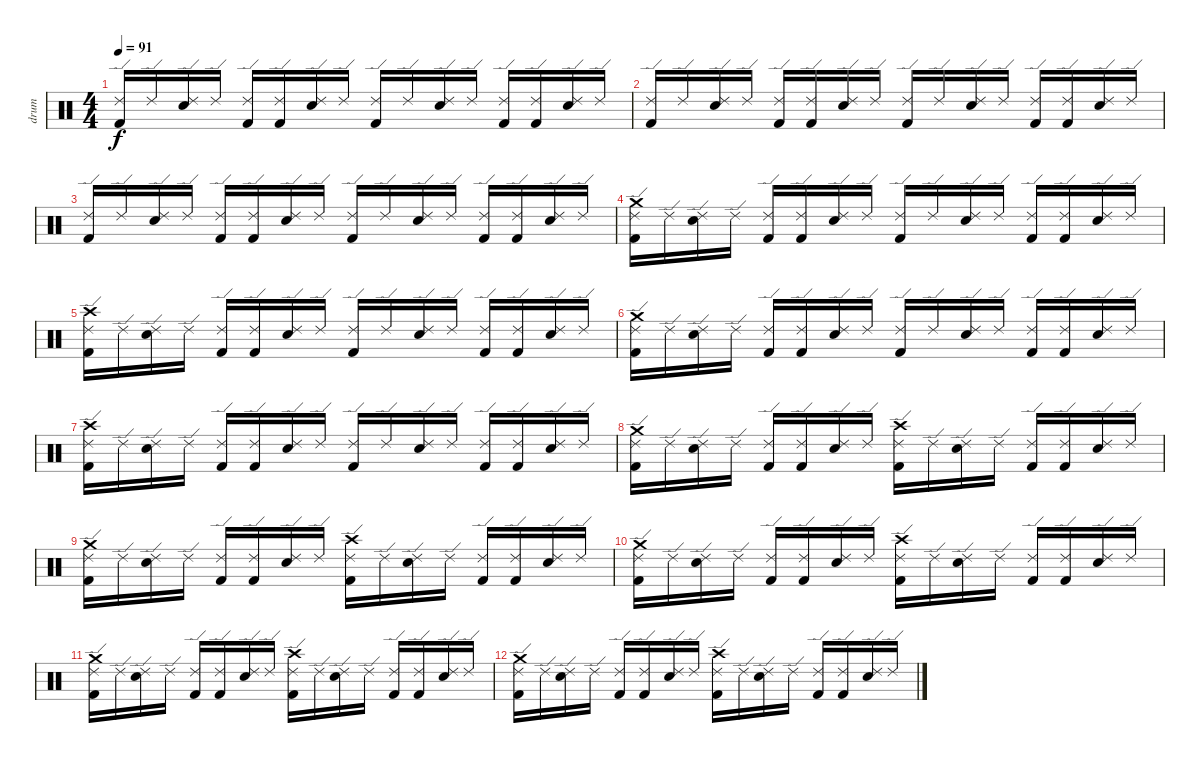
\track ("drum" "drum") {instrument percussion}
\staff {score}
\articulation defaults
\ts (4 4)
\tempo 91
\clef neutral
\ks c
("Ride (edge) 2" "Kick (hit) 2").16{dy f} "Ride (edge) 2".16 ("Ride (edge) 2" "Snare (hit) 2").16 "Ride (edge) 2".16 ("Ride (edge) 2" "Kick (hit) 2").16 ("Ride (edge) 2" "Kick (hit) 2").16 ("Ride (edge) 2" "Snare (hit) 2").16 "Ride (edge) 2".16 ("Ride (edge) 2" "Kick (hit) 2").16 "Ride (edge) 2".16 ("Ride (edge) 2" "Snare (hit) 2").16 "Ride (edge) 2".16 ("Ride (edge) 2" "Kick (hit) 2").16 ("Ride (edge) 2" "Kick (hit) 2").16 ("Ride (edge) 2" "Snare (hit) 2").16 "Ride (edge) 2".16 |
("Ride (edge) 2" "Kick (hit) 2").16 "Ride (edge) 2".16 ("Ride (edge) 2" "Snare (hit) 2").16 "Ride (edge) 2".16 ("Ride (edge) 2" "Kick (hit) 2").16 ("Ride (edge) 2" "Kick (hit) 2").16 ("Ride (edge) 2" "Snare (hit) 2").16 "Ride (edge) 2".16 ("Ride (edge) 2" "Kick (hit) 2").16 "Ride (edge) 2".16 ("Ride (edge) 2" "Snare (hit) 2").16 "Ride (edge) 2".16 ("Ride (edge) 2" "Kick (hit) 2").16 ("Ride (edge) 2" "Kick (hit) 2").16 ("Ride (edge) 2" "Snare (hit) 2").16 "Ride (edge) 2".16 |
("Ride (edge) 2" "Kick (hit) 2").16 "Ride (edge) 2".16 ("Ride (edge) 2" "Snare (hit) 2").16 "Ride (edge) 2".16 ("Ride (edge) 2" "Kick (hit) 2").16 ("Ride (edge) 2" "Kick (hit) 2").16 ("Ride (edge) 2" "Snare (hit) 2").16 "Ride (edge) 2".16 ("Ride (edge) 2" "Kick (hit) 2").16 "Ride (edge) 2".16 ("Ride (edge) 2" "Snare (hit) 2").16 "Ride (edge) 2".16 ("Ride (edge) 2" "Kick (hit) 2").16 ("Ride (edge) 2" "Kick (hit) 2").16 ("Ride (edge) 2" "Snare (hit) 2").16 "Ride (edge) 2".16 |
("Ride (edge) 2" "Crash medium (hit)" "Kick (hit) 2").16 "Ride (edge) 2".16 ("Ride (edge) 2" "Snare (hit) 2").16 "Ride (edge) 2".16 ("Ride (edge) 2" "Kick (hit) 2").16 ("Ride (edge) 2" "Kick (hit) 2").16 ("Ride (edge) 2" "Snare (hit) 2").16 "Ride (edge) 2".16 ("Ride (edge) 2" "Kick (hit) 2").16 "Ride (edge) 2".16 ("Ride (edge) 2" "Snare (hit) 2").16 "Ride (edge) 2".16 ("Ride (edge) 2" "Kick (hit) 2").16 ("Ride (edge) 2" "Kick (hit) 2").16 ("Ride (edge) 2" "Snare (hit) 2").16 "Ride (edge) 2".16 |
("Ride (edge) 2" "Crash high (hit)" "Kick (hit) 2").16 "Ride (edge) 2".16 ("Ride (edge) 2" "Snare (hit) 2").16 "Ride (edge) 2".16 ("Ride (edge) 2" "Kick (hit) 2").16 ("Ride (edge) 2" "Kick (hit) 2").16 ("Ride (edge) 2" "Snare (hit) 2").16 "Ride (edge) 2".16 ("Ride (edge) 2" "Kick (hit) 2").16 "Ride (edge) 2".16 ("Ride (edge) 2" "Snare (hit) 2").16 "Ride (edge) 2".16 ("Ride (edge) 2" "Kick (hit) 2").16 ("Ride (edge) 2" "Kick (hit) 2").16 ("Ride (edge) 2" "Snare (hit) 2").16 "Ride (edge) 2".16 |
("Ride (edge) 2" "Crash medium (hit)" "Kick (hit) 2").16 "Ride (edge) 2".16 ("Ride (edge) 2" "Snare (hit) 2").16 "Ride (edge) 2".16 ("Ride (edge) 2" "Kick (hit) 2").16 ("Ride (edge) 2" "Kick (hit) 2").16 ("Ride (edge) 2" "Snare (hit) 2").16 "Ride (edge) 2".16 ("Ride (edge) 2" "Kick (hit) 2").16 "Ride (edge) 2".16 ("Ride (edge) 2" "Snare (hit) 2").16 "Ride (edge) 2".16 ("Ride (edge) 2" "Kick (hit) 2").16 ("Ride (edge) 2" "Kick (hit) 2").16 ("Ride (edge) 2" "Snare (hit) 2").16 "Ride (edge) 2".16 |
("Ride (edge) 2" "Crash high (hit)" "Kick (hit) 2").16 "Ride (edge) 2".16 ("Ride (edge) 2" "Snare (hit) 2").16 "Ride (edge) 2".16 ("Ride (edge) 2" "Kick (hit) 2").16 ("Ride (edge) 2" "Kick (hit) 2").16 ("Ride (edge) 2" "Snare (hit) 2").16 "Ride (edge) 2".16 ("Ride (edge) 2" "Kick (hit) 2").16 "Ride (edge) 2".16 ("Ride (edge) 2" "Snare (hit) 2").16 "Ride (edge) 2".16 ("Ride (edge) 2" "Kick (hit) 2").16 ("Ride (edge) 2" "Kick (hit) 2").16 ("Ride (edge) 2" "Snare (hit) 2").16 "Ride (edge) 2".16 |
("Ride (edge) 2" "Crash medium (hit)" "Kick (hit) 2").16{volume 1} "Ride (edge) 2".16 ("Ride (edge) 2" "Snare (hit) 2").16 "Ride (edge) 2".16 ("Ride (edge) 2" "Kick (hit) 2").16 ("Ride (edge) 2" "Kick (hit) 2").16 ("Ride (edge) 2" "Snare (hit) 2").16 "Ride (edge) 2".16 ("Ride (edge) 2" "Crash high (hit)" "Kick (hit) 2").16 "Ride (edge) 2".16 ("Ride (edge) 2" "Snare (hit) 2").16 "Ride (edge) 2".16 ("Ride (edge) 2" "Kick (hit) 2").16 ("Ride (edge) 2" "Kick (hit) 2").16 ("Ride (edge) 2" "Snare (hit) 2").16 "Ride (edge) 2".16 |
("Ride (edge) 2" "Crash medium (hit)" "Kick (hit) 2").16 "Ride (edge) 2".16 ("Ride (edge) 2" "Snare (hit) 2").16 "Ride (edge) 2".16 ("Ride (edge) 2" "Kick (hit) 2").16 ("Ride (edge) 2" "Kick (hit) 2").16 ("Ride (edge) 2" "Snare (hit) 2").16 "Ride (edge) 2".16 ("Ride (edge) 2" "Crash high (hit)" "Kick (hit) 2").16 "Ride (edge) 2".16 ("Ride (edge) 2" "Snare (hit) 2").16 "Ride (edge) 2".16 ("Ride (edge) 2" "Kick (hit) 2").16 ("Ride (edge) 2" "Kick (hit) 2").16 ("Ride (edge) 2" "Snare (hit) 2").16 "Ride (edge) 2".16 |
("Ride (edge) 2" "Crash medium (hit)" "Kick (hit) 2").16 "Ride (edge) 2".16 ("Ride (edge) 2" "Snare (hit) 2").16 "Ride (edge) 2".16 ("Ride (edge) 2" "Kick (hit) 2").16 ("Ride (edge) 2" "Kick (hit) 2").16 ("Ride (edge) 2" "Snare (hit) 2").16 "Ride (edge) 2".16 ("Ride (edge) 2" "Crash high (hit)" "Kick (hit) 2").16 "Ride (edge) 2".16 ("Ride (edge) 2" "Snare (hit) 2").16 "Ride (edge) 2".16 ("Ride (edge) 2" "Kick (hit) 2").16 ("Ride (edge) 2" "Kick (hit) 2").16 ("Ride (edge) 2" "Snare (hit) 2").16 "Ride (edge) 2".16 |
("Ride (edge) 2" "Crash medium (hit)" "Kick (hit) 2").16 "Ride (edge) 2".16 ("Ride (edge) 2" "Snare (hit) 2").16 "Ride (edge) 2".16 ("Ride (edge) 2" "Kick (hit) 2").16 ("Ride (edge) 2" "Kick (hit) 2").16 ("Ride (edge) 2" "Snare (hit) 2").16 "Ride (edge) 2".16 ("Ride (edge) 2" "Crash high (hit)" "Kick (hit) 2").16 "Ride (edge) 2".16 ("Ride (edge) 2" "Snare (hit) 2").16 "Ride (edge) 2".16 ("Ride (edge) 2" "Kick (hit) 2").16 ("Ride (edge) 2" "Kick (hit) 2").16 ("Ride (edge) 2" "Snare (hit) 2").16 "Ride (edge) 2".16 |
("Ride (edge) 2" "Crash medium (hit)" "Kick (hit) 2").16 "Ride (edge) 2".16 ("Ride (edge) 2" "Snare (hit) 2").16 "Ride (edge) 2".16 ("Ride (edge) 2" "Kick (hit) 2").16 ("Ride (edge) 2" "Kick (hit) 2").16 ("Ride (edge) 2" "Snare (hit) 2").16 "Ride (edge) 2".16 ("Ride (edge) 2" "Crash high (hit)" "Kick (hit) 2").16 "Ride (edge) 2".16 ("Ride (edge) 2" "Snare (hit) 2").16 "Ride (edge) 2".16 ("Ride (edge) 2" "Kick (hit) 2").16 ("Ride (edge) 2" "Kick (hit) 2").16 ("Ride (edge) 2" "Snare (hit) 2").16 "Ride (edge) 2".16
